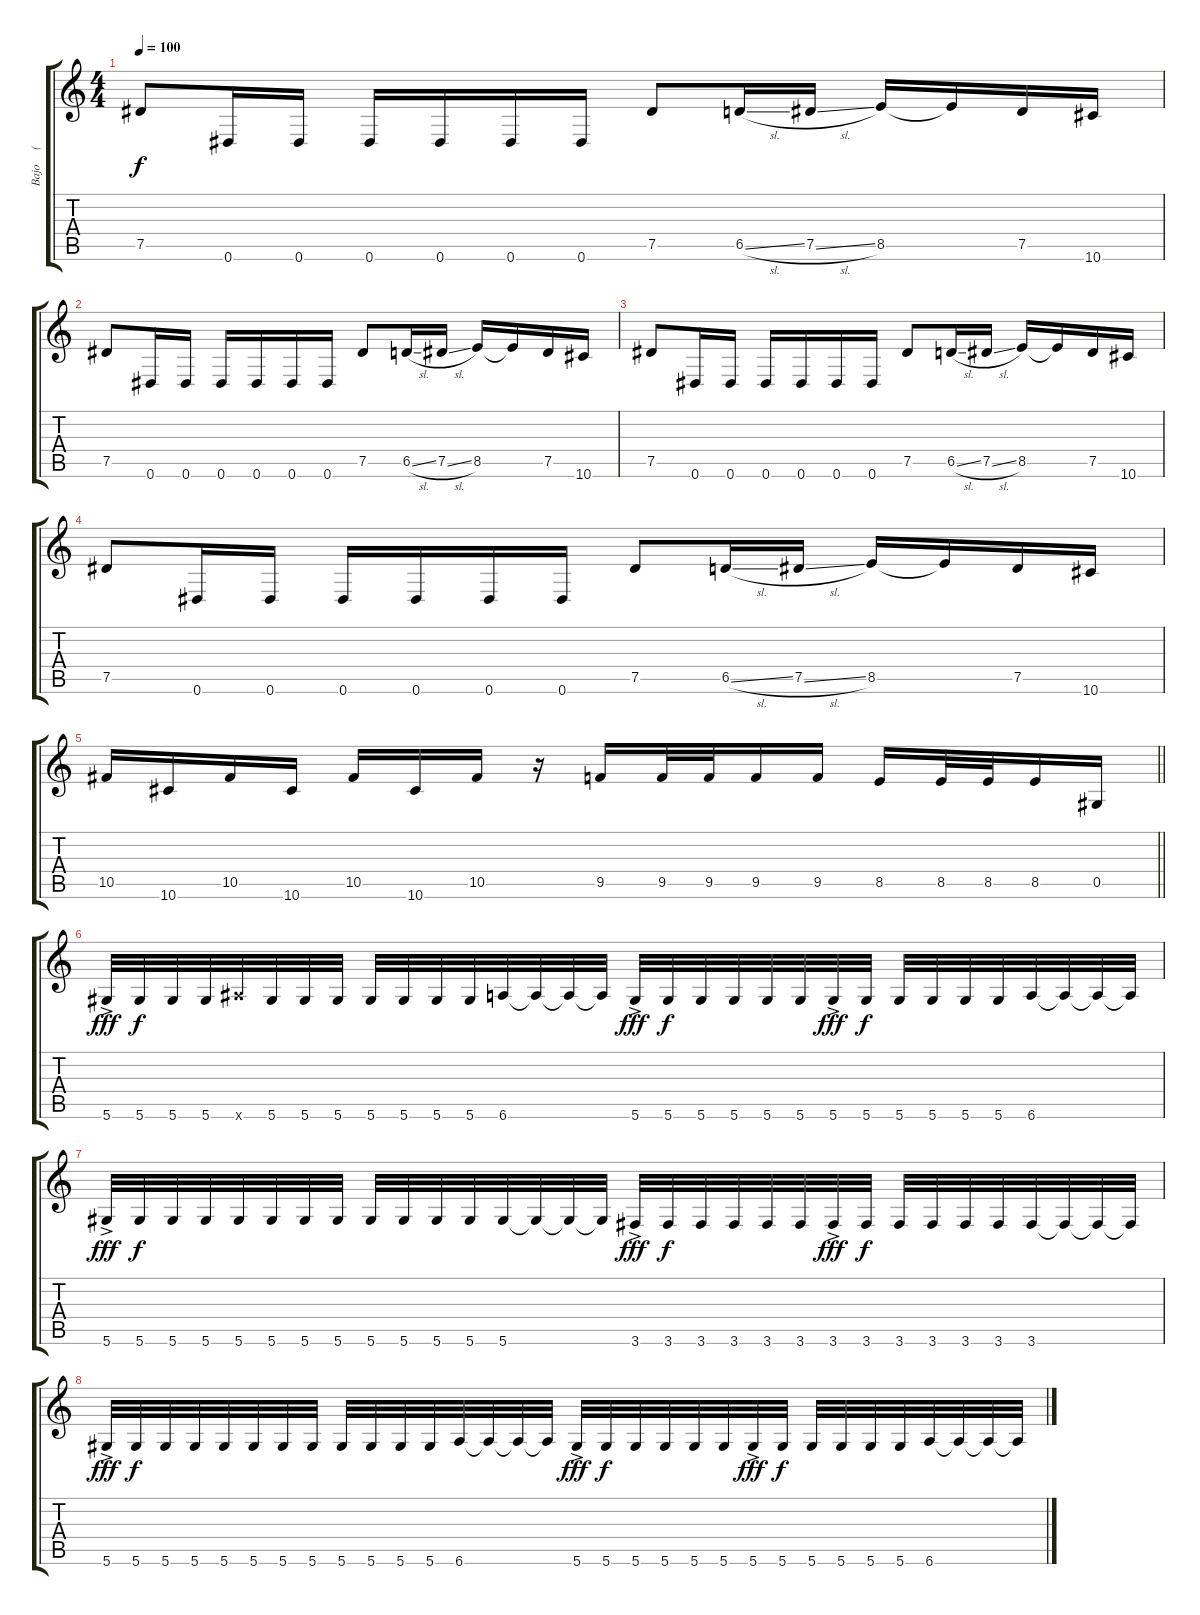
\track ("Bajo     (Rodrigo)" "Bajo     (") {instrument electricbasspick}
\staff {score tabs}
\tuning (Eb4 Bb3 Gb3 Db3 Ab2 Eb2) {hide}
\ts (4 4)
\tempo 100
\clef g2
\ks c
7.5.8{dy f} 0.6.16 0.6.16 0.6.16 0.6.16 0.6.16 0.6.16 7.5.8 6.5{sl}.16 7.5{sl}.16 8.5.16 8.5{t}.16 7.5.16 10.6.16 |
7.5.8 0.6.16 0.6.16 0.6.16 0.6.16 0.6.16 0.6.16 7.5.8 6.5{sl}.16 7.5{sl}.16 8.5.16 8.5{t}.16 7.5.16 10.6.16 |
7.5.8 0.6.16 0.6.16 0.6.16 0.6.16 0.6.16 0.6.16 7.5.8 6.5{sl}.16 7.5{sl}.16 8.5.16 8.5{t}.16 7.5.16 10.6.16 |
7.5.8 0.6.16 0.6.16 0.6.16 0.6.16 0.6.16 0.6.16 7.5.8 6.5{sl}.16 7.5{sl}.16 8.5.16 8.5{t}.16 7.5.16 10.6.16 |
\barLineRight lightlight
10.5.16 10.6.16 10.5.16 10.6.16 10.5.16 10.6.16 10.5.16 r.16 9.5.16 9.5.32 9.5.32 9.5.16 9.5.16 8.5.16 8.5.32 8.5.32 8.5.16 0.5.16 |
5.6{ac}.32{dy fff} 5.6.32{dy f} 5.6.32 5.6.32 7.6{x}.32 5.6.32 5.6.32 5.6.32 5.6.32 5.6.32 5.6.32 5.6.32 6.6.32 6.6{t}.32 6.6{t}.32 6.6{t}.32 5.6{ac}.32{dy fff} 5.6.32{dy f} 5.6.32 5.6.32 5.6.32 5.6.32 5.6{ac}.32{dy fff} 5.6.32{dy f} 5.6.32 5.6.32 5.6.32 5.6.32 6.6.32 6.6{t}.32 6.6{t}.32 6.6{t}.32 |
5.6{ac}.32{dy fff} 5.6.32{dy f} 5.6.32 5.6.32 5.6.32 5.6.32 5.6.32 5.6.32 5.6.32 5.6.32 5.6.32 5.6.32 5.6.32 5.6{t}.32 5.6{t}.32 5.6{t}.32 3.6{ac}.32{dy fff} 3.6.32{dy f} 3.6.32 3.6.32 3.6.32 3.6.32 3.6{ac}.32{dy fff} 3.6.32{dy f} 3.6.32 3.6.32 3.6.32 3.6.32 3.6.32 3.6{t}.32 3.6{t}.32 3.6{t}.32 |
5.6{ac}.32{dy fff} 5.6.32{dy f} 5.6.32 5.6.32 5.6.32 5.6.32 5.6.32 5.6.32 5.6.32 5.6.32 5.6.32 5.6.32 6.6.32 6.6{t}.32 6.6{t}.32 6.6{t}.32 5.6{ac}.32{dy fff} 5.6.32{dy f} 5.6.32 5.6.32 5.6.32 5.6.32 5.6{ac}.32{dy fff} 5.6.32{dy f} 5.6.32 5.6.32 5.6.32 5.6.32 6.6.32 6.6{t}.32 6.6{t}.32 6.6{t}.32
